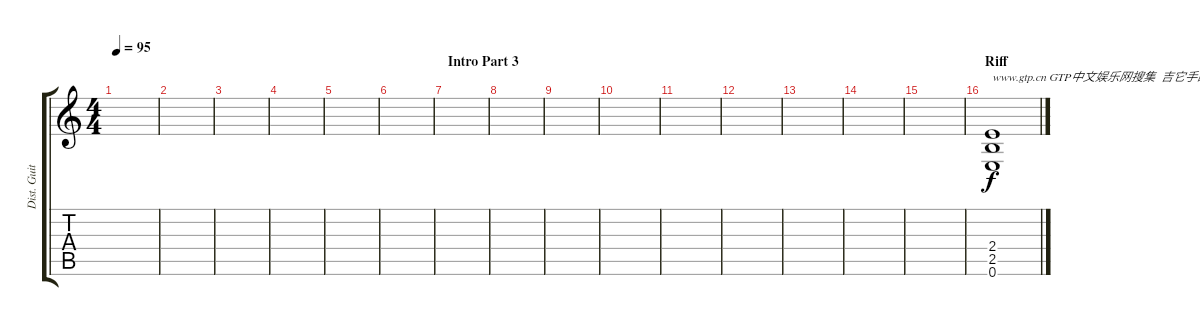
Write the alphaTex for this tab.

\track ("Dist. Guitar" "Dist. Guit") {instrument distortionguitar}
\staff {score tabs}
\tuning (E4 B3 G3 D3 A2 E2) {hide}
\ts (4 4)
\tempo 95
\clef g2
\ks c
|
|
|
|
|
|
\section ("" "Intro Part 3")
|
|
|
|
|
|
|
|
|
\section ("" "Riff")
(2.4 2.5 0.6).1{txt "www.gtp.cn GTP中文娱乐网搜集  吉它手的好去处"}
